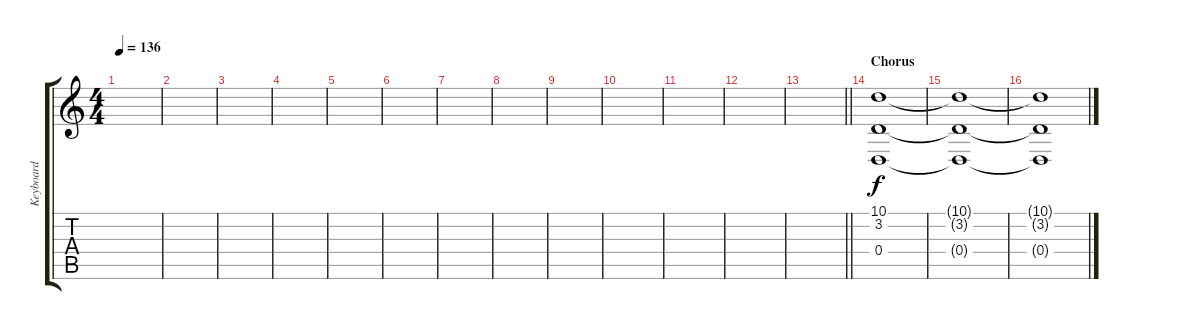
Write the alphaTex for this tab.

\track ("Keyboard" "Keyboard") {instrument churchorgan}
\staff {score tabs}
\tuning (E4 B3 G3 D3 A2 E2) {hide}
\ts (4 4)
\tempo 136
\clef g2
\ks c
|
|
|
|
|
|
|
|
|
|
|
|
\barLineRight lightlight
|
\section ("" "Chorus")
(10.1 3.2 0.4).1 |
(10.1{t} 3.2{t} 0.4{t}).1 |
(10.1{t} 3.2{t} 0.4{t}).1
